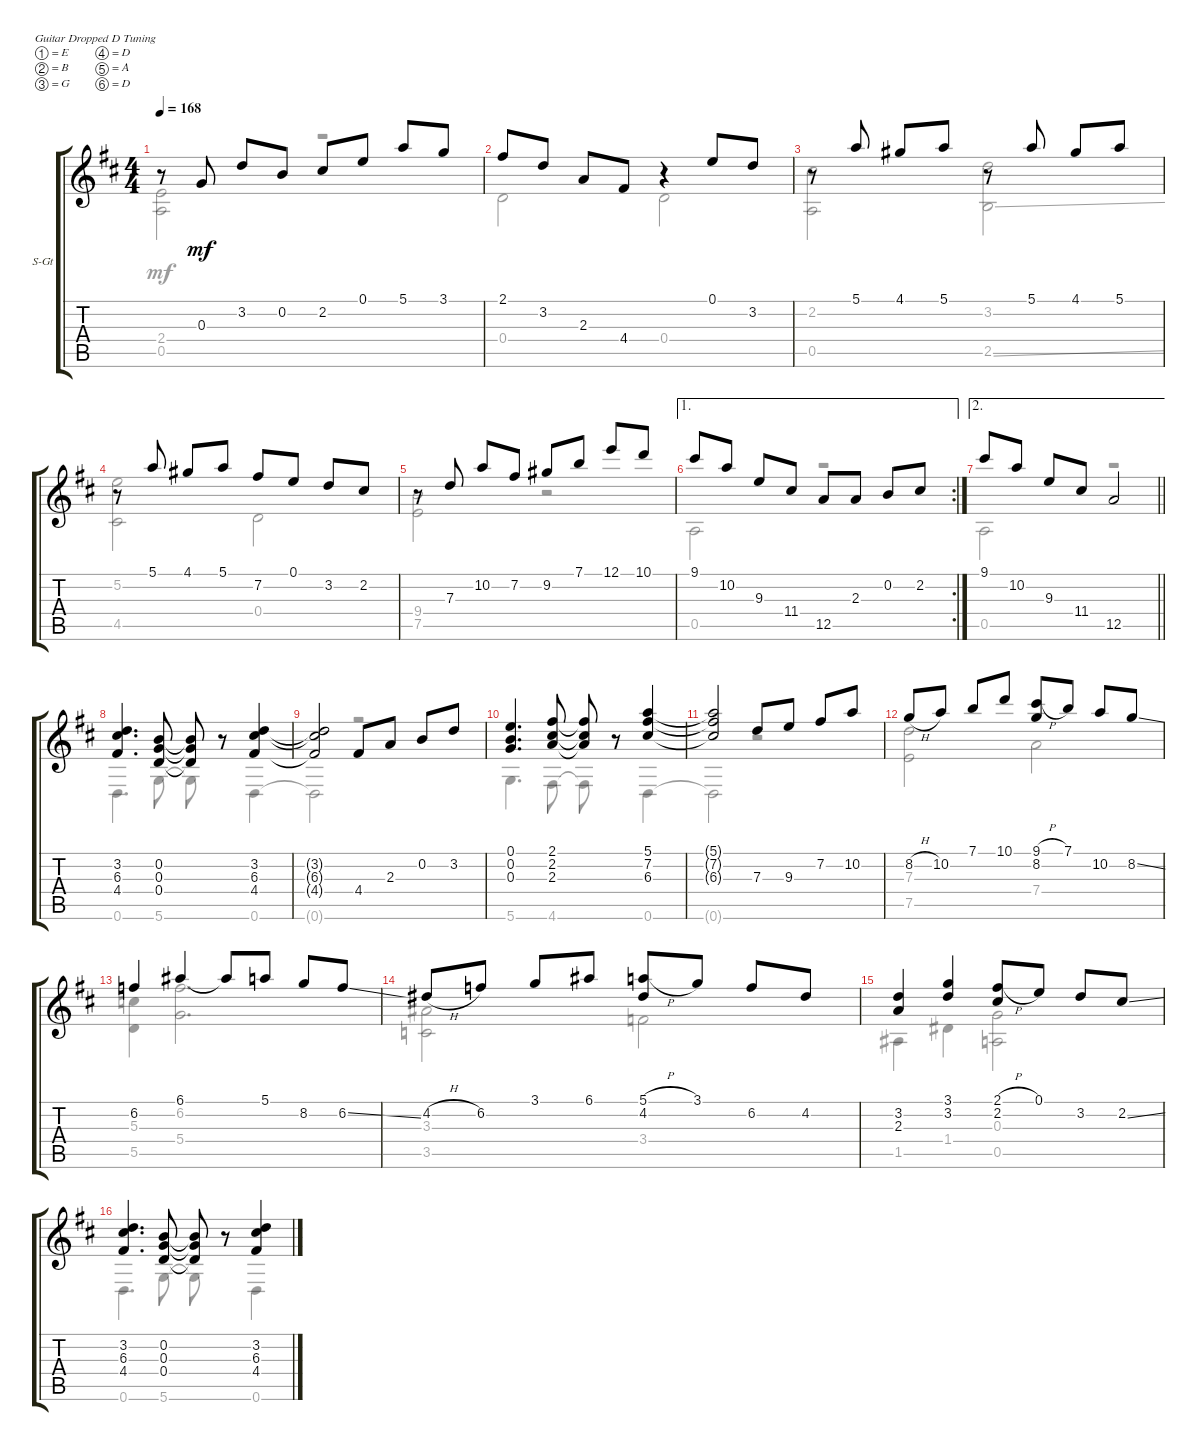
\defaultSystemsLayout 4
\bracketExtendMode groupsimilarinstruments
\firstSystemTrackNameOrientation horizontal
\otherSystemsTrackNameOrientation horizontal
\track ("Steel Guitar" "S-Gt") {instrument acousticguitarsteel}
\staff {score tabs}
\tuning (E4 B3 G3 D3 A2 D2)
\voice
\ts (4 4)
\tempo 168
\clef g2
\ks d
r.8{dy mf} 0.3.8 3.2.8 0.2.8 2.2.8 0.1.8 5.1.8 3.1.8 |
2.1.8 3.2.8 2.3.8 4.4.8 r.4 0.1.8 3.2.8 |
r.8 5.1.8 4.1.8 5.1.8 r.8 5.1.8 4.1.8 5.1.8 |
r.8 5.1.8 4.1.8 5.1.8 7.2.8 0.1.8 3.2.8 2.2.8 |
r.8 7.3.8 10.2.8 7.2.8 9.2.8 7.1.8 12.1.8 10.1.8 |
\ae 1
\rc 2
9.1.8 10.2.8 9.3.8 11.4.8 12.5.8 2.3.8 0.2.8 2.2.8 |
\ae 2
\barLineRight lightlight
9.1.8 10.2.8 9.3.8 11.4.8 12.5.2 |
(3.2 4.4 6.3).4{d} (0.4 0.3 0.2).8 (0.2{t} 0.3{t} 0.4{t}).8 r.8 (3.2 6.3 4.4).4 |
(4.4{t} 6.3{t} 3.2{t}).2 4.4.8 2.3.8 0.2.8 3.2.8 |
(0.3 0.2 0.1).4{d} (2.3 2.2 2.1).8 (2.1{t} 2.2{t} 2.3{t}).8 r.8 (5.1 6.3 7.2).4 |
(5.1{t} 6.3{t} 7.2{t}).2 7.3.8 9.3.8 7.2.8 10.2.8 |
8.2{h}.8 10.2.8 7.1.8 10.1.8 (9.1{h} 8.2).8 7.1.8 10.2.8 8.2{ss}.8 |
6.2.4 6.1.4 6.1{t}.8 5.1.8 8.2.8 6.2{ss}.8 |
4.2{h}.8 6.2.8 3.1.8 6.1.8 (4.2 5.1{h}).8 3.1.8 6.2.8 4.2.8 |
(2.3 3.2).4 (3.2 3.1).4 (2.2 2.1{h}).8 0.1.8 3.2.8 2.2{ss}.8 |
(3.2 4.4 6.3).4{d} (0.4 0.3 0.2).8 (0.2{t} 0.3{t} 0.4{t}).8 r.8 (3.2 6.3 4.4).4
\voice
\clef g2
\ottava regular
\simile none
\ks d
(0.5 2.4).2{dy mf} r.2 |
0.4.2 0.4.2 |
(0.5 2.2).2 (2.5{ss} 3.2).2 |
(4.5 5.2).2 0.4.2 |
(7.5 9.4).2 r.2 |
0.5.2 r.2 |
\barLineRight lightlight
0.5.2 r.2 |
0.6.4{d} 5.6.8 5.6{t}.8 r.8 0.6.4 |
0.6{t}.2 r.2 |
5.6.4{d} 4.6.8 4.6{t}.8 r.8 0.6.4 |
0.6{t}.2 r.2 |
(7.5 7.3).2 7.4.2 |
(5.5 5.3).4 (5.4 6.2).2{d} |
(3.5 3.3).2 3.4.2 |
1.5.4 1.4.4 (0.5 0.3).2 |
0.6.4{d} 5.6.8 5.6{t}.8 r.8 0.6.4
